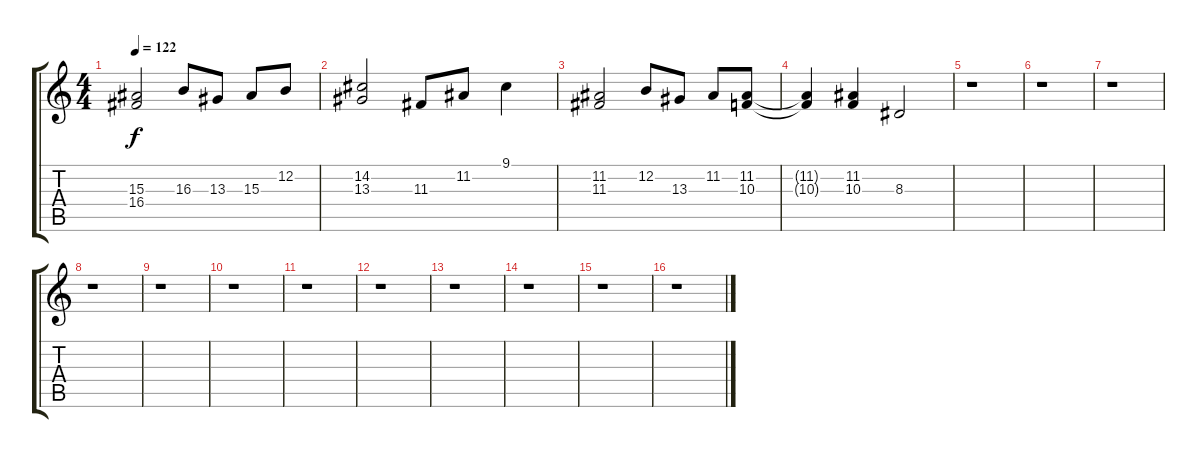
\track "" {instrument electricgrandpiano}
\staff {score tabs}
\tuning (E4 B3 G3 D3 A2 E2) {hide}
\ts (4 4)
\tempo 122
\clef g2
\ks c
(15.3 16.4).2{dy f} 16.3.8 13.3.8 15.3.8 12.2.8 |
(14.2 13.3).2 11.3.8 11.2.8 9.1.4 |
(11.2 11.3).2 12.2.8 13.3.8 11.2.8 (11.2 10.3).8 |
(11.2{t} 10.3{t}).4 (11.2 10.3).4 8.3.2 |
r.1 |
r.1 |
r.1 |
r.1 |
r.1 |
r.1 |
r.1 |
r.1 |
r.1 |
r.1 |
r.1 |
r.1
